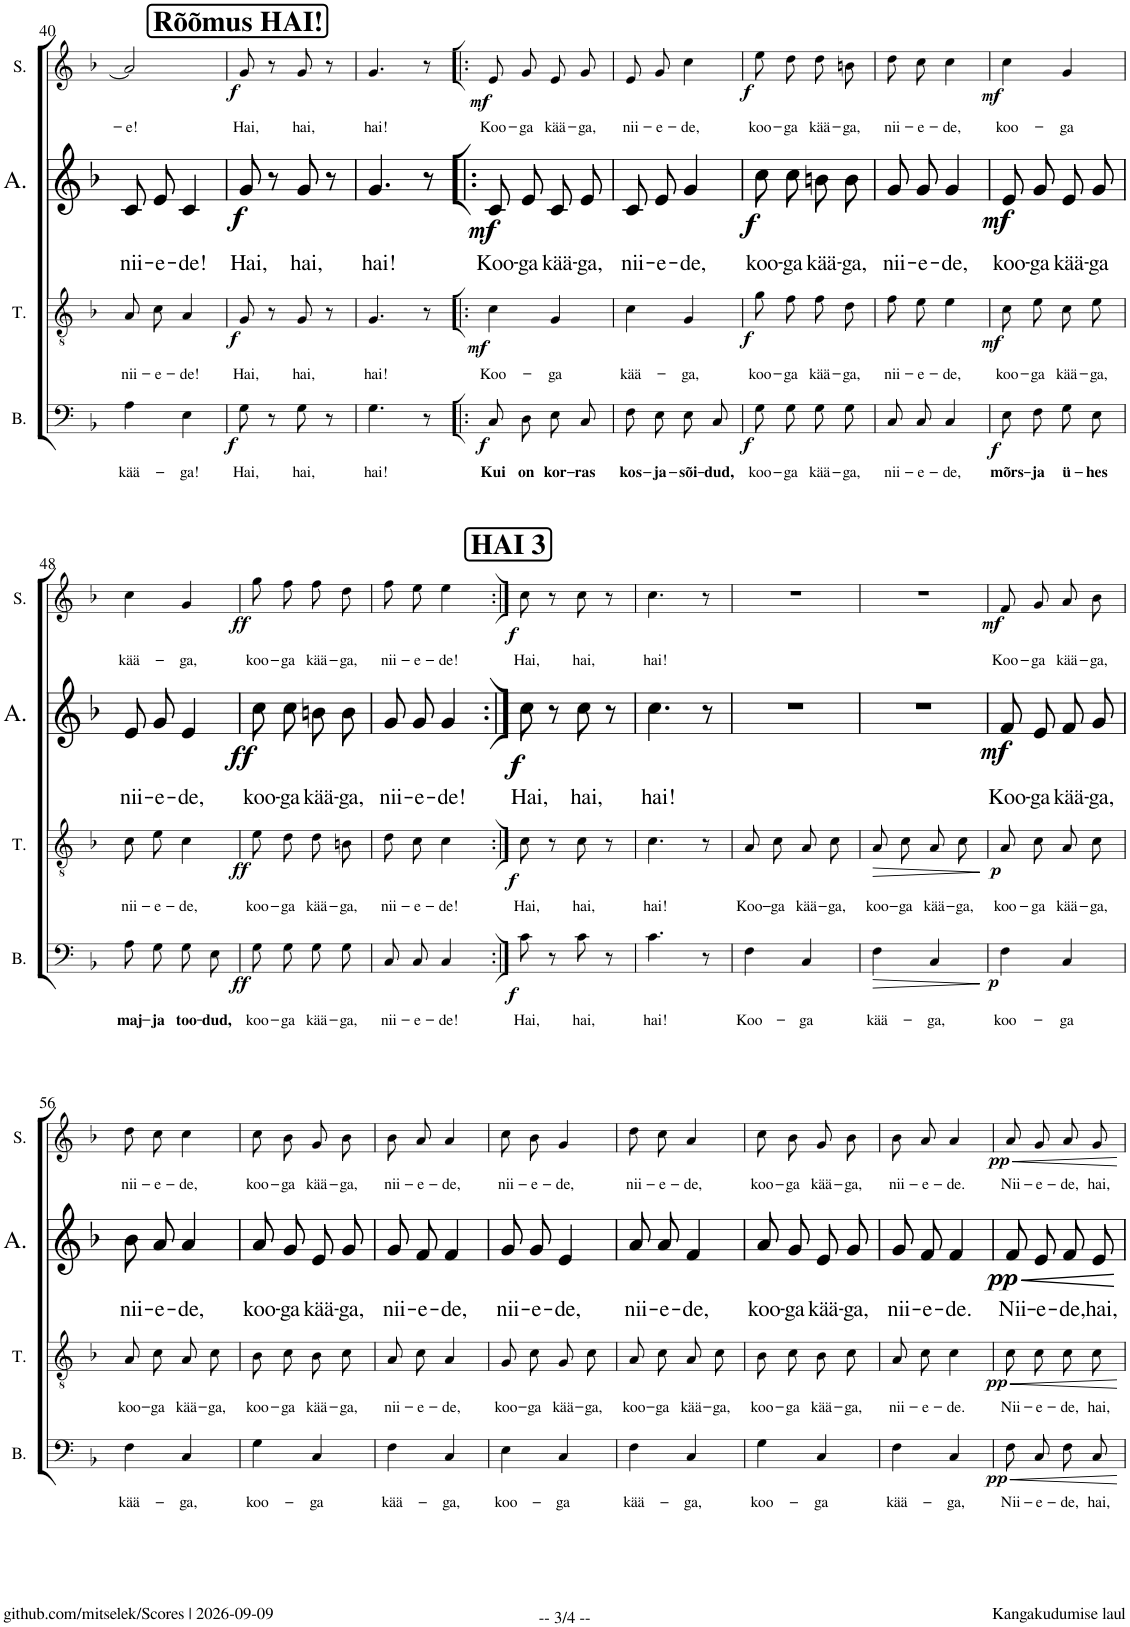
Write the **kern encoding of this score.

**kern	**text	**dynam	**kern	**text	**dynam	**kern	**text	**dynam	**kern	**text	**dynam
*part4	*part4	*part4	*part3	*part3	*part3	*part2	*part2	*part2	*part1	*part1	*part1
*staff4	*staff4	*staff4	*staff3	*staff3	*staff3	*staff2	*staff2	*staff2	*staff1	*staff1	*staff1
*I"Bass	*	*	*I"Tenor	*	*	*I"Alto	*	*	*I"Soprano	*	*
*I'B.	*	*	*I'T.	*	*	*I'A.	*	*	*I'S.	*	*
!!LO:PB:g=z
*clefF4	*	*	*clefGv2	*	*	*clefG2	*	*	*clefG2	*	*
*k[b-]	*	*	*k[b-]	*	*	*k[b-]	*	*	*k[b-]	*	*
*M2/4	*	*	*M2/4	*	*	*M2/4	*	*	*M2/4	*	*
=40	=40	=40	=40	=40	=40	=40	=40	=40	=40	=40	=40
!	!LO:LY:b	!	!	!LO:LY:b	!	!	!LO:LY:b	!	!	!LO:LY:b	!
4A\	kää-	.	8A\L	nii-	.	8c/L	nii-	.	2a/]	-e!	.
!	!	!	!	!LO:LY:b	!	!	!LO:LY:b	!	!	!	!
.	.	.	8c\J	-e-	.	8e/J	-e-	.	.	.	.
!	!LO:LY:b	!	!	!LO:LY:b	!	!	!LO:LY:b	!	!	!	!
4E\	-ga!	.	4A/	-de!	.	4c/	-de!	.	.	.	.
!!LO:REH:place=s1:a:B:cj:fs=14:t=Rõõmus HAI!
=41	=41	=41	=41	=41	=41	=41	=41	=41	=41	=41	=41
!	!LO:LY:b	!LO:DY:b	!	!LO:LY:b	!LO:DY:b	!	!LO:LY:b	!LO:DY:b	!	!LO:LY:b	!LO:DY:b
8G\	Hai,	f	8G/	Hai,	f	8g/	Hai,	f	8g/	Hai,	f
8r	.	.	8r	.	.	8r	.	.	8r	.	.
!	!LO:LY:b	!	!	!LO:LY:b	!	!	!LO:LY:b	!	!	!LO:LY:b	!
8G\	hai,	.	8G/	hai,	.	8g/	hai,	.	8g/	hai,	.
8r	.	.	8r	.	.	8r	.	.	8r	.	.
=42	=42	=42	=42	=42	=42	=42	=42	=42	=42	=42	=42
!	!LO:LY:b	!	!	!LO:LY:b	!	!	!LO:LY:b	!	!	!LO:LY:b	!
4.G\	hai!	.	4.G/	hai!	.	4.g/	hai!	.	4.g/	hai!	.
8r	.	.	8r	.	.	8r	.	.	8r	.	.
=43!|:	=43!|:	=43!|:	=43!|:	=43!|:	=43!|:	=43!|:	=43!|:	=43!|:	=43!|:	=43!|:	=43!|:
!	!LO:LY:b	!LO:DY:b	!	!LO:LY:b	!LO:DY:b	!	!LO:LY:b	!LO:DY:b	!	!LO:LY:b	!LO:DY:b
8C/L	Kui	f	4c\	Koo-	mf	8c/L	Koo-	mf	8e/L	Koo-	mf
!	!LO:LY:b	!	!	!	!	!	!LO:LY:b	!	!	!LO:LY:b	!
8D/J	on	.	.	.	.	8e/J	-ga	.	8g/J	-ga	.
!	!LO:LY:b	!	!	!LO:LY:b	!	!	!LO:LY:b	!	!	!LO:LY:b	!
8E\L	kor-	.	4G/	-ga	.	8c/L	kää-	.	8e/L	kää-	.
!	!LO:LY:b	!	!	!	!	!	!LO:LY:b	!	!	!LO:LY:b	!
8C\J	-ras	.	.	.	.	8e/J	-ga,	.	8g/J	-ga,	.
=44	=44	=44	=44	=44	=44	=44	=44	=44	=44	=44	=44
!	!LO:LY:b	!	!	!LO:LY:b	!	!	!LO:LY:b	!	!	!LO:LY:b	!
8F\L	kos-	.	4c\	kää-	.	8c/L	nii-	.	8e/L	nii-	.
!	!LO:LY:b	!	!	!	!	!	!LO:LY:b	!	!	!LO:LY:b	!
8E\J	-ja-	.	.	.	.	8e/J	-e-	.	8g/J	-e-	.
!	!LO:LY:b	!	!	!LO:LY:b	!	!	!LO:LY:b	!	!	!LO:LY:b	!
8E\L	-sõi-	.	4G/	-ga,	.	4g/	-de,	.	4cc\	-de,	.
!	!LO:LY:b	!	!	!	!	!	!	!	!	!	!
8C\J	-dud,	.	.	.	.	.	.	.	.	.	.
=45	=45	=45	=45	=45	=45	=45	=45	=45	=45	=45	=45
!	!LO:LY:b	!LO:DY:b	!	!LO:LY:b	!LO:DY:b	!	!LO:LY:b	!LO:DY:b	!	!LO:LY:b	!LO:DY:b
8G\L	koo-	f	8g\L	koo-	f	8cc\L	koo-	f	8ee\L	koo-	f
!	!LO:LY:b	!	!	!LO:LY:b	!	!	!LO:LY:b	!	!	!LO:LY:b	!
8G\J	-ga	.	8f\J	-ga	.	8cc\J	-ga	.	8dd\J	-ga	.
!	!LO:LY:b	!	!	!LO:LY:b	!	!	!LO:LY:b	!	!	!LO:LY:b	!
8G\L	kää-	.	8f\L	kää-	.	8bn\L	kää-	.	8dd\L	kää-	.
!	!LO:LY:b	!	!	!LO:LY:b	!	!	!LO:LY:b	!	!	!LO:LY:b	!
8G\J	-ga,	.	8d\J	-ga,	.	8b\J	-ga,	.	8bn\J	-ga,	.
=46	=46	=46	=46	=46	=46	=46	=46	=46	=46	=46	=46
!	!LO:LY:b	!	!	!LO:LY:b	!	!	!LO:LY:b	!	!	!LO:LY:b	!
8C/L	nii-	.	8f\L	nii-	.	8g/L	nii-	.	8dd\L	nii-	.
!	!LO:LY:b	!	!	!LO:LY:b	!	!	!LO:LY:b	!	!	!LO:LY:b	!
8C/J	-e-	.	8e\J	-e-	.	8g/J	-e-	.	8cc\J	-e-	.
!	!LO:LY:b	!	!	!LO:LY:b	!	!	!LO:LY:b	!	!	!LO:LY:b	!
4C/	-de,	.	4e\	-de,	.	4g/	-de,	.	4cc\	-de,	.
=47	=47	=47	=47	=47	=47	=47	=47	=47	=47	=47	=47
!	!LO:LY:b	!LO:DY:b	!	!LO:LY:b	!LO:DY:b	!	!LO:LY:b	!LO:DY:b	!	!LO:LY:b	!LO:DY:b
8E\L	mõrs-	f	8c\L	koo-	mf	8e/L	koo-	mf	4cc\	koo-	mf
!	!LO:LY:b	!	!	!LO:LY:b	!	!	!LO:LY:b	!	!	!	!
8F\J	-ja	.	8e\J	-ga	.	8g/J	-ga	.	.	.	.
!	!LO:LY:b	!	!	!LO:LY:b	!	!	!LO:LY:b	!	!	!LO:LY:b	!
8G\L	ü-	.	8c\L	kää-	.	8e/L	kää-	.	4g/	-ga	.
!	!LO:LY:b	!	!	!LO:LY:b	!	!	!LO:LY:b	!	!	!	!
8E\J	-hes	.	8e\J	-ga,	.	8g/J	-ga	.	.	.	.
!!LO:LB:g=z
=48	=48	=48	=48	=48	=48	=48	=48	=48	=48	=48	=48
!	!LO:LY:b	!	!	!LO:LY:b	!	!	!LO:LY:b	!	!	!LO:LY:b	!
8A\L	maj-	.	8c\L	nii-	.	8e/L	nii-	.	4cc\	kää-	.
!	!LO:LY:b	!	!	!LO:LY:b	!	!	!LO:LY:b	!	!	!	!
8G\J	-ja	.	8e\J	-e-	.	8g/J	-e-	.	.	.	.
!	!LO:LY:b	!	!	!LO:LY:b	!	!	!LO:LY:b	!	!	!LO:LY:b	!
8G\L	too-	.	4c\	-de,	.	4e/	-de,	.	4g/	-ga,	.
!	!LO:LY:b	!	!	!	!	!	!	!	!	!	!
8E\J	-dud,	.	.	.	.	.	.	.	.	.	.
=49	=49	=49	=49	=49	=49	=49	=49	=49	=49	=49	=49
!	!LO:LY:b	!LO:DY:b	!	!LO:LY:b	!LO:DY:b	!	!LO:LY:b	!LO:DY:b	!	!LO:LY:b	!LO:DY:b
8G\L	koo-	ff	8e\L	koo-	ff	8cc\L	koo-	ff	8gg\L	koo-	ff
!	!LO:LY:b	!	!	!LO:LY:b	!	!	!LO:LY:b	!	!	!LO:LY:b	!
8G\J	-ga	.	8d\J	-ga	.	8cc\J	-ga	.	8ff\J	-ga	.
!	!LO:LY:b	!	!	!LO:LY:b	!	!	!LO:LY:b	!	!	!LO:LY:b	!
8G\L	kää-	.	8d\L	kää-	.	8bn\L	kää-	.	8ff\L	kää-	.
!	!LO:LY:b	!	!	!LO:LY:b	!	!	!LO:LY:b	!	!	!LO:LY:b	!
8G\J	-ga,	.	8Bn\J	-ga,	.	8b\J	-ga,	.	8dd\J	-ga,	.
=50	=50	=50	=50	=50	=50	=50	=50	=50	=50	=50	=50
!	!LO:LY:b	!	!	!LO:LY:b	!	!	!LO:LY:b	!	!	!LO:LY:b	!
8C/L	nii-	.	8d\L	nii-	.	8g/L	nii-	.	8ff\L	nii-	.
!	!LO:LY:b	!	!	!LO:LY:b	!	!	!LO:LY:b	!	!	!LO:LY:b	!
8C/J	-e-	.	8c\J	-e-	.	8g/J	-e-	.	8ee\J	-e-	.
!	!LO:LY:b	!	!	!LO:LY:b	!	!	!LO:LY:b	!	!	!LO:LY:b	!
4C/	-de!	.	4c\	-de!	.	4g/	-de!	.	4ee\	-de!	.
!!LO:REH:place=s1:a:B:cj:fs=14:t=HAI 3
=51:|!	=51:|!	=51:|!	=51:|!	=51:|!	=51:|!	=51:|!	=51:|!	=51:|!	=51:|!	=51:|!	=51:|!
!	!LO:LY:b	!LO:DY:b	!	!LO:LY:b	!LO:DY:b	!	!LO:LY:b	!LO:DY:b	!	!LO:LY:b	!LO:DY:b
8c\	Hai,	f	8c\	Hai,	f	8cc\	Hai,	f	8cc\	Hai,	f
8r	.	.	8r	.	.	8r	.	.	8r	.	.
!	!LO:LY:b	!	!	!LO:LY:b	!	!	!LO:LY:b	!	!	!LO:LY:b	!
8c\	hai,	.	8c\	hai,	.	8cc\	hai,	.	8cc\	hai,	.
8r	.	.	8r	.	.	8r	.	.	8r	.	.
=52	=52	=52	=52	=52	=52	=52	=52	=52	=52	=52	=52
!	!LO:LY:b	!	!	!LO:LY:b	!	!	!LO:LY:b	!	!	!LO:LY:b	!
4.c\	hai!	.	4.c\	hai!	.	4.cc\	hai!	.	4.cc\	hai!	.
8r	.	.	8r	.	.	8r	.	.	8r	.	.
=53	=53	=53	=53	=53	=53	=53	=53	=53	=53	=53	=53
!	!LO:LY:b	!	!	!LO:LY:b	!	!	!	!	!	!	!
4F\	Koo-	.	8A\L	Koo-	.	2r	.	.	2r	.	.
!	!	!	!	!LO:LY:b	!	!	!	!	!	!	!
.	.	.	8c\J	-ga	.	.	.	.	.	.	.
!	!LO:LY:b	!	!	!LO:LY:b	!	!	!	!	!	!	!
4C/	-ga	.	8A\L	kää-	.	.	.	.	.	.	.
!	!	!	!	!LO:LY:b	!	!	!	!	!	!	!
.	.	.	8c\J	-ga,	.	.	.	.	.	.	.
=54	=54	=54	=54	=54	=54	=54	=54	=54	=54	=54	=54
!	!LO:LY:b	!LO:HP:b	!	!LO:LY:b	!LO:HP:b	!	!	!	!	!	!
4F\	kää-	>	8A\L	koo-	>	2r	.	.	2r	.	.
!	!	!	!	!LO:LY:b	!	!	!	!	!	!	!
.	.	.	8c\J	-ga	.	.	.	.	.	.	.
!	!LO:LY:b	!	!	!LO:LY:b	!	!	!	!	!	!	!
4C/	-ga,	.	8A\L	kää-	.	.	.	.	.	.	.
!	!	!	!	!LO:LY:b	!	!	!	!	!	!	!
.	.	.	8c\J	-ga,	.	.	.	.	.	.	.
.	.	]	.	.	]	.	.	.	.	.	.
=55	=55	=55	=55	=55	=55	=55	=55	=55	=55	=55	=55
!	!LO:LY:b	!LO:DY:b	!	!LO:LY:b	!LO:DY:b	!	!LO:LY:b	!LO:DY:b	!	!LO:LY:b	!LO:DY:b
4F\	koo-	p	8A\L	koo-	p	8f/L	Koo-	mf	8f/L	Koo-	mf
!	!	!	!	!LO:LY:b	!	!	!LO:LY:b	!	!	!LO:LY:b	!
.	.	.	8c\J	-ga	.	8e/J	-ga	.	8g/J	-ga	.
!	!LO:LY:b	!	!	!LO:LY:b	!	!	!LO:LY:b	!	!	!LO:LY:b	!
4C/	-ga	.	8A\L	kää-	.	8f/L	kää-	.	8a/L	kää-	.
!	!	!	!	!LO:LY:b	!	!	!LO:LY:b	!	!	!LO:LY:b	!
.	.	.	8c\J	-ga,	.	8g/J	-ga,	.	8b-/J	-ga,	.
!!LO:LB:g=z
=56	=56	=56	=56	=56	=56	=56	=56	=56	=56	=56	=56
!	!LO:LY:b	!	!	!LO:LY:b	!	!	!LO:LY:b	!	!	!LO:LY:b	!
4F\	kää-	.	8A\L	koo-	.	8b-/L	nii-	.	8dd\L	nii-	.
!	!	!	!	!LO:LY:b	!	!	!LO:LY:b	!	!	!LO:LY:b	!
.	.	.	8c\J	-ga	.	8a/J	-e-	.	8cc\J	-e-	.
!	!LO:LY:b	!	!	!LO:LY:b	!	!	!LO:LY:b	!	!	!LO:LY:b	!
4C/	-ga,	.	8A\L	kää-	.	4a/	-de,	.	4cc\	-de,	.
!	!	!	!	!LO:LY:b	!	!	!	!	!	!	!
.	.	.	8c\J	-ga,	.	.	.	.	.	.	.
=57	=57	=57	=57	=57	=57	=57	=57	=57	=57	=57	=57
!	!LO:LY:b	!	!	!LO:LY:b	!	!	!LO:LY:b	!	!	!LO:LY:b	!
4G\	koo-	.	8B-\L	koo-	.	8a/L	koo-	.	8cc\L	koo-	.
!	!	!	!	!LO:LY:b	!	!	!LO:LY:b	!	!	!LO:LY:b	!
.	.	.	8c\J	-ga	.	8g/J	-ga	.	8b-\J	-ga	.
!	!LO:LY:b	!	!	!LO:LY:b	!	!	!LO:LY:b	!	!	!LO:LY:b	!
4C/	-ga	.	8B-\L	kää-	.	8e/L	kää-	.	8g/L	kää-	.
!	!	!	!	!LO:LY:b	!	!	!LO:LY:b	!	!	!LO:LY:b	!
.	.	.	8c\J	-ga,	.	8g/J	-ga,	.	8b-/J	-ga,	.
=58	=58	=58	=58	=58	=58	=58	=58	=58	=58	=58	=58
!	!LO:LY:b	!	!	!LO:LY:b	!	!	!LO:LY:b	!	!	!LO:LY:b	!
4F\	kää-	.	8A\L	nii-	.	8g/L	nii-	.	8b-/L	nii-	.
!	!	!	!	!LO:LY:b	!	!	!LO:LY:b	!	!	!LO:LY:b	!
.	.	.	8c\J	-e-	.	8f/J	-e-	.	8a/J	-e-	.
!	!LO:LY:b	!	!	!LO:LY:b	!	!	!LO:LY:b	!	!	!LO:LY:b	!
4C/	-ga,	.	4A/	-de,	.	4f/	-de,	.	4a/	-de,	.
=59	=59	=59	=59	=59	=59	=59	=59	=59	=59	=59	=59
!	!LO:LY:b	!	!	!LO:LY:b	!	!	!LO:LY:b	!	!	!LO:LY:b	!
4E\	koo-	.	8G/L	koo-	.	8g/L	nii-	.	8cc\L	nii-	.
!	!	!	!	!LO:LY:b	!	!	!LO:LY:b	!	!	!LO:LY:b	!
.	.	.	8c/J	-ga	.	8g/J	-e-	.	8b-\J	-e-	.
!	!LO:LY:b	!	!	!LO:LY:b	!	!	!LO:LY:b	!	!	!LO:LY:b	!
4C/	-ga	.	8G/L	kää-	.	4e/	-de,	.	4g/	-de,	.
!	!	!	!	!LO:LY:b	!	!	!	!	!	!	!
.	.	.	8c/J	-ga,	.	.	.	.	.	.	.
=60	=60	=60	=60	=60	=60	=60	=60	=60	=60	=60	=60
!	!LO:LY:b	!	!	!LO:LY:b	!	!	!LO:LY:b	!	!	!LO:LY:b	!
4F\	kää-	.	8A\L	koo-	.	8a/L	nii-	.	8dd\L	nii-	.
!	!	!	!	!LO:LY:b	!	!	!LO:LY:b	!	!	!LO:LY:b	!
.	.	.	8c\J	-ga	.	8a/J	-e-	.	8cc\J	-e-	.
!	!LO:LY:b	!	!	!LO:LY:b	!	!	!LO:LY:b	!	!	!LO:LY:b	!
4C/	-ga,	.	8A\L	kää-	.	4f/	-de,	.	4a/	-de,	.
!	!	!	!	!LO:LY:b	!	!	!	!	!	!	!
.	.	.	8c\J	-ga,	.	.	.	.	.	.	.
=61	=61	=61	=61	=61	=61	=61	=61	=61	=61	=61	=61
!	!LO:LY:b	!	!	!LO:LY:b	!	!	!LO:LY:b	!	!	!LO:LY:b	!
4G\	koo-	.	8B-\L	koo-	.	8a/L	koo-	.	8cc\L	koo-	.
!	!	!	!	!LO:LY:b	!	!	!LO:LY:b	!	!	!LO:LY:b	!
.	.	.	8c\J	-ga	.	8g/J	-ga	.	8b-\J	-ga	.
!	!LO:LY:b	!	!	!LO:LY:b	!	!	!LO:LY:b	!	!	!LO:LY:b	!
4C/	-ga	.	8B-\L	kää-	.	8e/L	kää-	.	8g/L	kää-	.
!	!	!	!	!LO:LY:b	!	!	!LO:LY:b	!	!	!LO:LY:b	!
.	.	.	8c\J	-ga,	.	8g/J	-ga,	.	8b-/J	-ga,	.
=62	=62	=62	=62	=62	=62	=62	=62	=62	=62	=62	=62
!	!LO:LY:b	!	!	!LO:LY:b	!	!	!LO:LY:b	!	!	!LO:LY:b	!
4F\	kää-	.	8A\L	nii-	.	8g/L	nii-	.	8b-/L	nii-	.
!	!	!	!	!LO:LY:b	!	!	!LO:LY:b	!	!	!LO:LY:b	!
.	.	.	8c\J	-e-	.	8f/J	-e-	.	8a/J	-e-	.
!	!LO:LY:b	!	!	!LO:LY:b	!	!	!LO:LY:b	!	!	!LO:LY:b	!
4C/	-ga,	.	4c\	-de.	.	4f/	-de.	.	4a/	-de.	.
=63	=63	=63	=63	=63	=63	=63	=63	=63	=63	=63	=63
!	!LO:LY:b	!LO:HP:b	!	!LO:LY:b	!LO:HP:b	!	!LO:LY:b	!LO:HP:b	!	!LO:LY:b	!LO:HP:b
!	!	!LO:DY:n=1:b	!	!	!LO:DY:n=1:b	!	!	!LO:DY:n=1:b	!	!	!LO:DY:n=1:b
8F\L	Nii-	< pp	8c\L	Nii-	< pp	8f/L	Nii-	< pp	8a/L	Nii-	< pp
!	!LO:LY:b	!	!	!LO:LY:b	!	!	!LO:LY:b	!	!	!LO:LY:b	!
8C\J	-e-	.	8c\J	-e-	.	8e/J	-e-	.	8g/J	-e-	.
!	!LO:LY:b	!	!	!LO:LY:b	!	!	!LO:LY:b	!	!	!LO:LY:b	!
8F\L	-de,	.	8c\L	-de,	.	8f/L	-de,	.	8a/L	-de,	.
!	!LO:LY:b	!	!	!LO:LY:b	!	!	!LO:LY:b	!	!	!LO:LY:b	!
8C\J	hai,	.	8c\J	hai,	.	8e/J	hai,	.	8g/J	hai,	.
.	.	[	.	.	[	.	.	[	.	.	[
=	=	=	=	=	=	=	=	=	=	=	=
*-	*-	*-	*-	*-	*-	*-	*-	*-	*-	*-	*-
